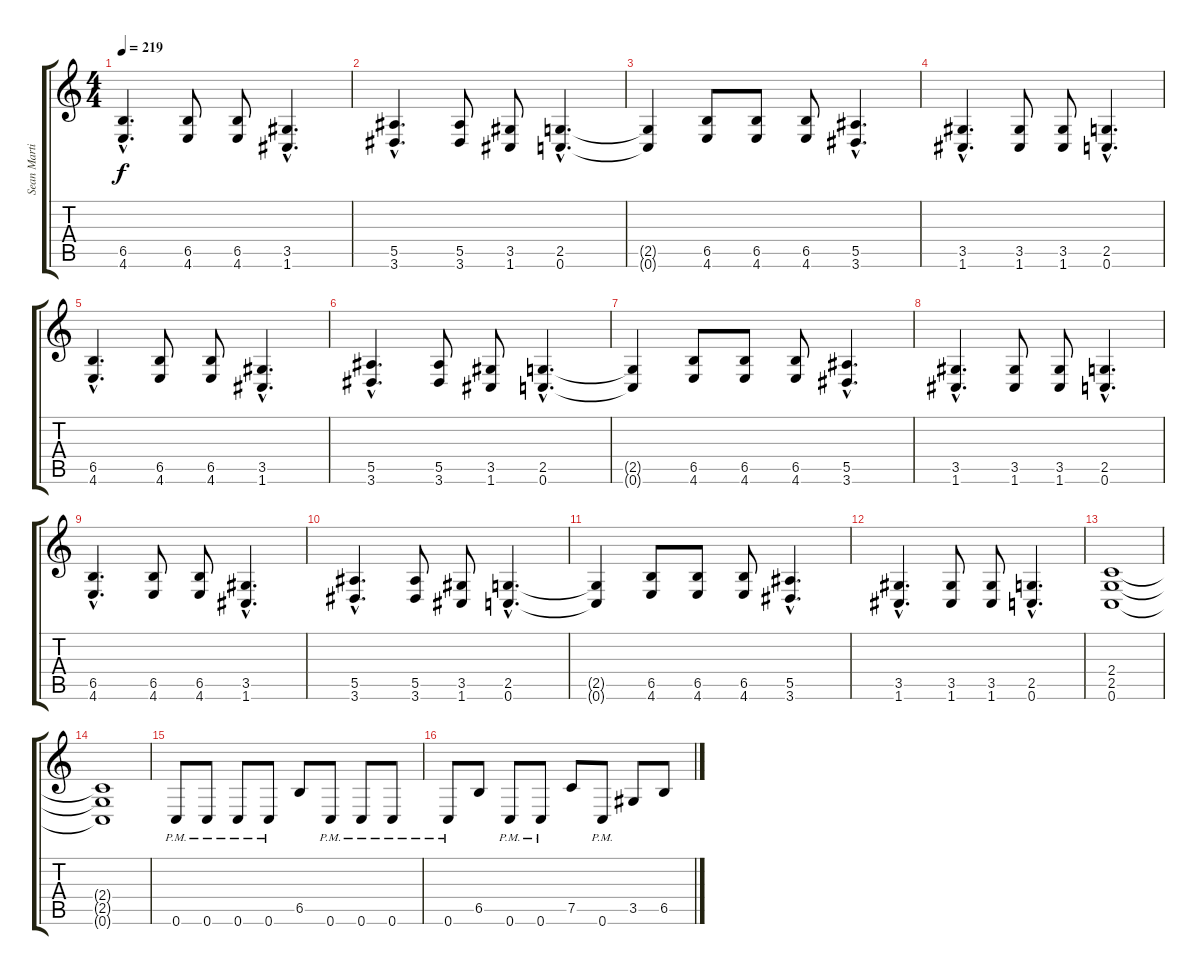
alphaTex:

\track ("Sean Martin (Guitar)" "Sean Marti") {instrument overdrivenguitar}
\staff {score tabs}
\tuning (C4 G3 Eb3 Bb2 F2 C2) {hide}
\ts (4 4)
\tempo 219
\clef g2
\ks c
(6.5{hac} 4.6{hac}).4{d dy f} (6.5 4.6).8 (6.5 4.6).8 (3.5{hac} 1.6{hac}).4{d} |
(5.5{hac} 3.6{hac}).4{d} (5.5 3.6).8 (3.5 1.6).8 (2.5{hac} 0.6{hac}).4{d} |
(2.5{t} 0.6{t}).4 (6.5 4.6).8 (6.5 4.6).8 (6.5 4.6).8 (5.5{hac} 3.6{hac}).4{d} |
(3.5{hac} 1.6{hac}).4{d} (3.5 1.6).8 (3.5 1.6).8 (2.5{hac} 0.6{hac}).4{d} |
(6.5{hac} 4.6{hac}).4{d} (6.5 4.6).8 (6.5 4.6).8 (3.5{hac} 1.6{hac}).4{d} |
(5.5{hac} 3.6{hac}).4{d} (5.5 3.6).8 (3.5 1.6).8 (2.5{hac} 0.6{hac}).4{d} |
(2.5{t} 0.6{t}).4 (6.5 4.6).8 (6.5 4.6).8 (6.5 4.6).8 (5.5{hac} 3.6{hac}).4{d} |
(3.5{hac} 1.6{hac}).4{d} (3.5 1.6).8 (3.5 1.6).8 (2.5{hac} 0.6{hac}).4{d} |
(6.5{hac} 4.6{hac}).4{d} (6.5 4.6).8 (6.5 4.6).8 (3.5{hac} 1.6{hac}).4{d} |
(5.5{hac} 3.6{hac}).4{d} (5.5 3.6).8 (3.5 1.6).8 (2.5{hac} 0.6{hac}).4{d} |
(2.5{t} 0.6{t}).4 (6.5 4.6).8 (6.5 4.6).8 (6.5 4.6).8 (5.5{hac} 3.6{hac}).4{d} |
(3.5{hac} 1.6{hac}).4{d} (3.5 1.6).8 (3.5 1.6).8 (2.5{hac} 0.6{hac}).4{d} |
(2.4 2.5 0.6).1 |
(2.4{t} 2.5{t} 0.6{t}).1 |
0.6{pm}.8 0.6{pm}.8 0.6{pm}.8 0.6{pm}.8 6.5.8 0.6{pm}.8 0.6{pm}.8 0.6{pm}.8 |
0.6{pm}.8 6.5.8 0.6{pm}.8 0.6{pm}.8 7.5.8 0.6{pm}.8 3.5.8 6.5.8
